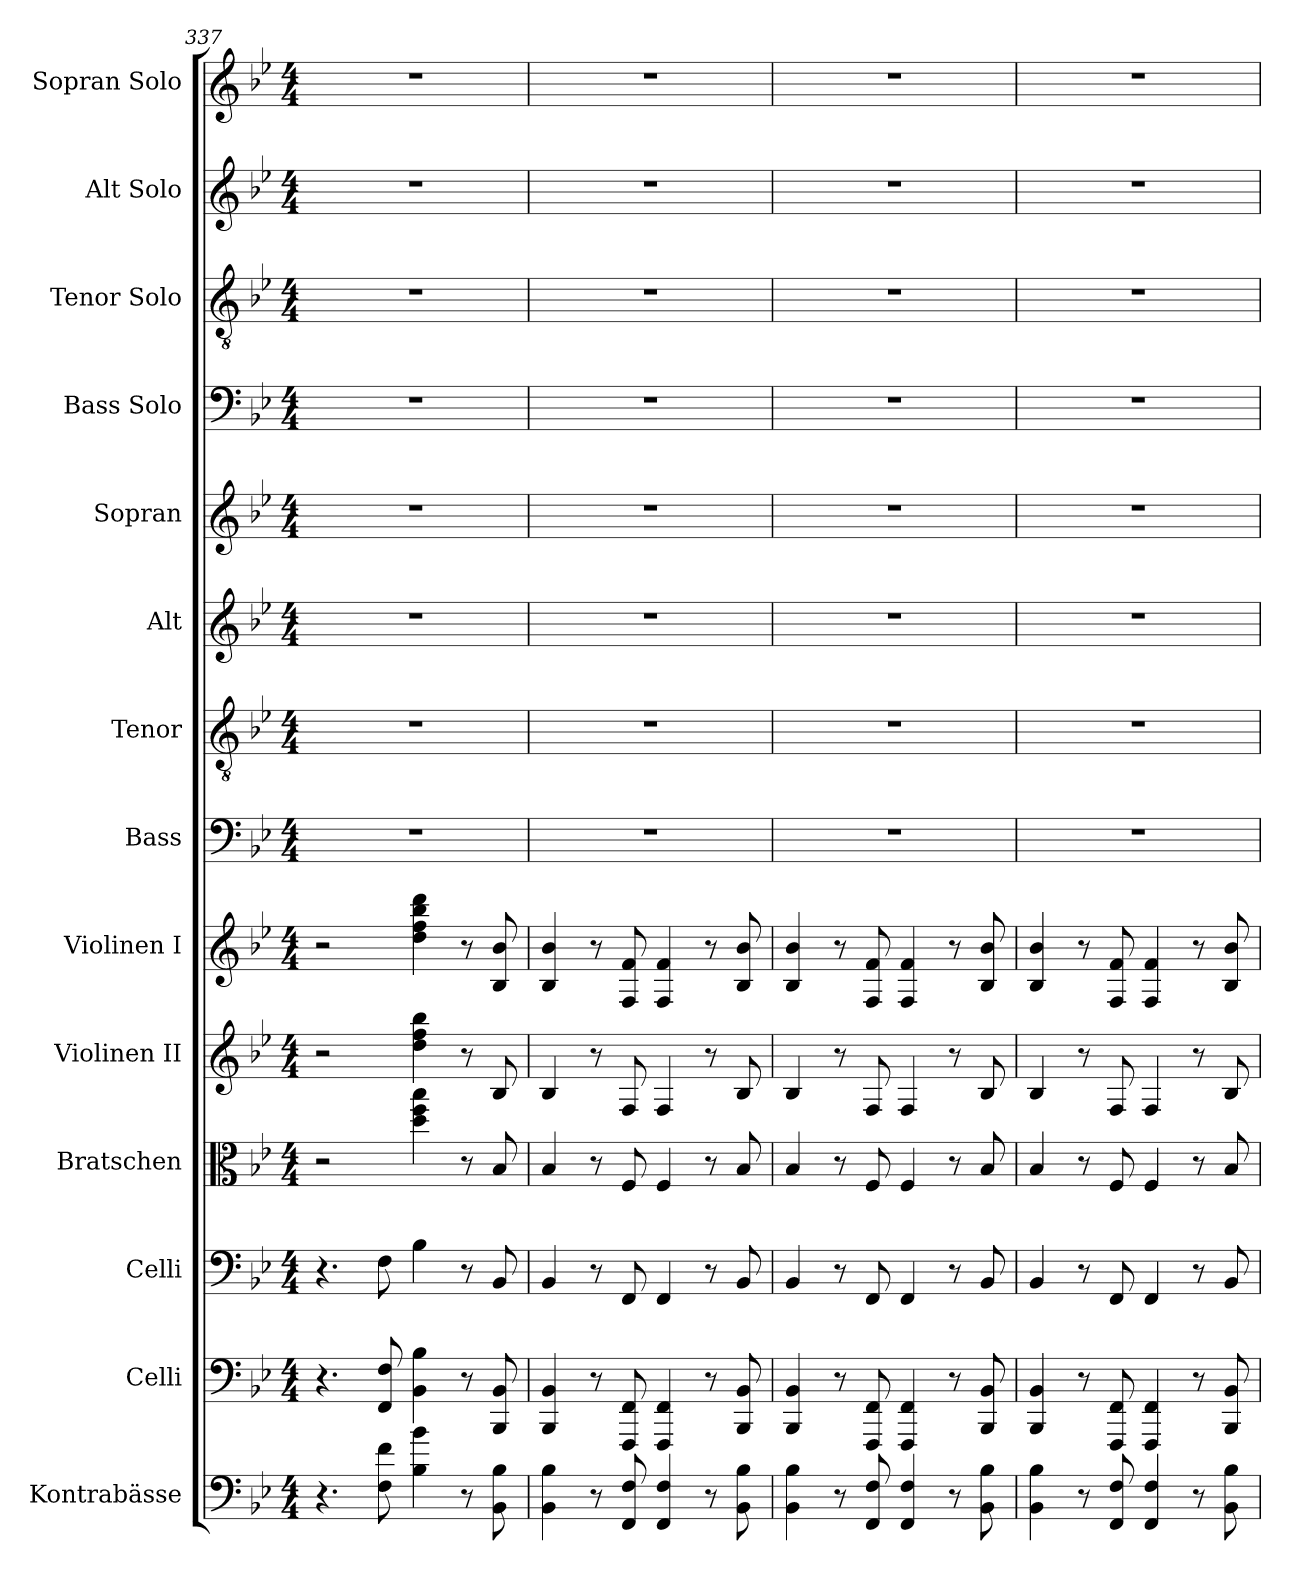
**kern	**kern	**kern	**kern	**kern	**kern	**kern	**kern	**kern	**kern	**kern	**kern	**kern	**kern
*part14	*part13	*part12	*part11	*part10	*part9	*part8	*part7	*part6	*part5	*part4	*part3	*part2	*part1
*staff14	*staff13	*staff12	*staff11	*staff10	*staff9	*staff8	*staff7	*staff6	*staff5	*staff4	*staff3	*staff2	*staff1
*I"Kontrabässe	*I"Celli	*I"Celli	*I"Bratschen	*I"Violinen II	*I"Violinen I	*I"Bass	*I"Tenor	*I"Alt	*I"Sopran	*I"Bass Solo	*I"Tenor Solo	*I"Alt Solo	*I"Sopran Solo
*	*I'Cl.	*	*	*	*I'Vl.	*I'B.	*I'T.	*I'A.	*I'S.	*I'B.S.	*I'T.S.	*I'A.S.	*I'S.S.
*clefF4	*clefF4	*clefF4	*clefC3	*clefG2	*clefG2	*clefF4	*clefGv2	*clefG2	*clefG2	*clefF4	*clefGv2	*clefG2	*clefG2
*ITrd7c12	*	*	*	*	*	*	*	*	*	*	*	*	*
*k[b-e-]	*k[b-e-]	*k[b-e-]	*k[b-e-]	*k[b-e-]	*k[b-e-]	*k[b-e-]	*k[b-e-]	*k[b-e-]	*k[b-e-]	*k[b-e-]	*k[b-e-]	*k[b-e-]	*k[b-e-]
*	*B-:	*B-:	*B-:	*B-:	*B-:	*B-:	*B-:	*B-:	*B-:	*B-:	*B-:	*B-:	*B-:
*M4/4	*M4/4	*M4/4	*M4/4	*M4/4	*M4/4	*M4/4	*M4/4	*M4/4	*M4/4	*M4/4	*M4/4	*M4/4	*M4/4
=337	=337	=337	=337	=337	=337	=337	=337	=337	=337	=337	=337	=337	=337
4.r	4.r	4.r	2r	2r	2r	1r	1r	1r	1r	1r	1r	1r	1r
8FF\ 8F\	8FF/ 8F/	8F\	.	.	.	.	.	.	.	.	.	.	.
4BB-\ 4B-\	4BB-\ 4B-\	4B-\	4dd\ 4ff\ 4bb-\	4dd\ 4ff\ 4bb-\	4dd\ 4ff\ 4bb-\ 4ddd\	.	.	.	.	.	.	.	.
8r	8r	8r	8r	8r	8r	.	.	.	.	.	.	.	.
8BBB-\ 8BB-\	8BBB-/ 8BB-/	8BB-/	8B-/	8B-/	8B-/ 8b-/	.	.	.	.	.	.	.	.
=338	=338	=338	=338	=338	=338	=338	=338	=338	=338	=338	=338	=338	=338
4BBB-\ 4BB-\	4BBB-/ 4BB-/	4BB-/	4B-/	4B-/	4B-/ 4b-/	1r	1r	1r	1r	1r	1r	1r	1r
8r	8r	8r	8r	8r	8r	.	.	.	.	.	.	.	.
8FFF/ 8FF/	8FFF/ 8FF/	8FF/	8F/	8F/	8F/ 8f/	.	.	.	.	.	.	.	.
4FFF/ 4FF/	4FFF/ 4FF/	4FF/	4F/	4F/	4F/ 4f/	.	.	.	.	.	.	.	.
8r	8r	8r	8r	8r	8r	.	.	.	.	.	.	.	.
8BBB-\ 8BB-\	8BBB-/ 8BB-/	8BB-/	8B-/	8B-/	8B-/ 8b-/	.	.	.	.	.	.	.	.
=339	=339	=339	=339	=339	=339	=339	=339	=339	=339	=339	=339	=339	=339
4BBB-\ 4BB-\	4BBB-/ 4BB-/	4BB-/	4B-/	4B-/	4B-/ 4b-/	1r	1r	1r	1r	1r	1r	1r	1r
8r	8r	8r	8r	8r	8r	.	.	.	.	.	.	.	.
8FFF/ 8FF/	8FFF/ 8FF/	8FF/	8F/	8F/	8F/ 8f/	.	.	.	.	.	.	.	.
4FFF/ 4FF/	4FFF/ 4FF/	4FF/	4F/	4F/	4F/ 4f/	.	.	.	.	.	.	.	.
8r	8r	8r	8r	8r	8r	.	.	.	.	.	.	.	.
8BBB-\ 8BB-\	8BBB-/ 8BB-/	8BB-/	8B-/	8B-/	8B-/ 8b-/	.	.	.	.	.	.	.	.
=340	=340	=340	=340	=340	=340	=340	=340	=340	=340	=340	=340	=340	=340
4BBB-\ 4BB-\	4BBB-/ 4BB-/	4BB-/	4B-/	4B-/	4B-/ 4b-/	1r	1r	1r	1r	1r	1r	1r	1r
8r	8r	8r	8r	8r	8r	.	.	.	.	.	.	.	.
8FFF/ 8FF/	8FFF/ 8FF/	8FF/	8F/	8F/	8F/ 8f/	.	.	.	.	.	.	.	.
4FFF/ 4FF/	4FFF/ 4FF/	4FF/	4F/	4F/	4F/ 4f/	.	.	.	.	.	.	.	.
8r	8r	8r	8r	8r	8r	.	.	.	.	.	.	.	.
8BBB-\ 8BB-\	8BBB-/ 8BB-/	8BB-/	8B-/	8B-/	8B-/ 8b-/	.	.	.	.	.	.	.	.
=	=	=	=	=	=	=	=	=	=	=	=	=	=
*-	*-	*-	*-	*-	*-	*-	*-	*-	*-	*-	*-	*-	*-
